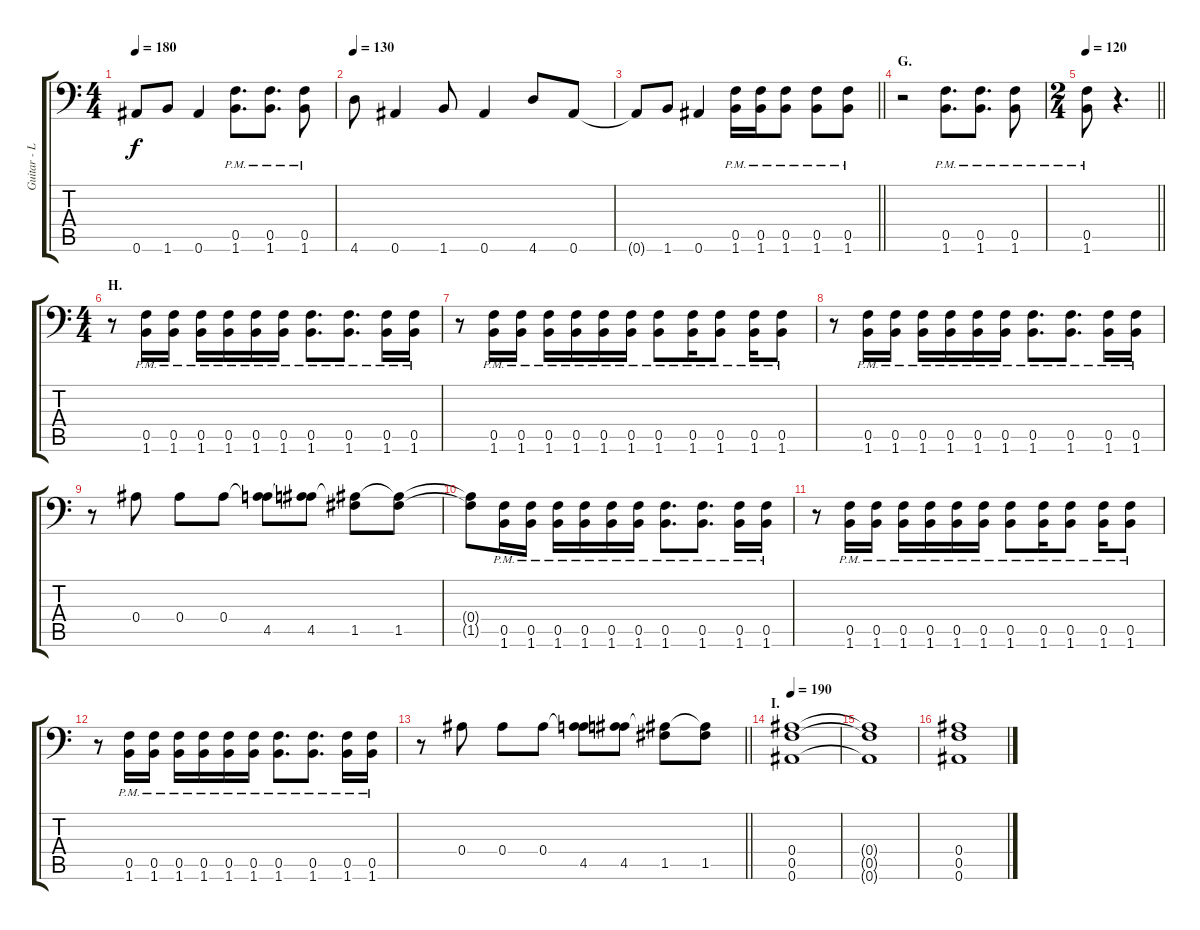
\track ("Guitar - Left" "Guitar - L") {mute instrument distortionguitar}
\staff {score tabs}
\tuning (C4 G3 Eb3 Bb2 F2 Bb1) {hide}
\ts (4 4)
\tempo 180
\clef f4
\ks c
0.6{t}.8{dy f} 1.6.8 0.6.4 (0.5{pm} 1.6{pm}).8{d} (0.5{pm} 1.6{pm}).8{d} (0.5{pm} 1.6{pm}).8 |
\tempo 130
4.6.8 0.6.4 1.6.8 0.6.4 4.6.8 0.6.8 |
\barLineRight lightlight
0.6{t}.8 1.6.8 0.6.4 (0.5{pm} 1.6{pm}).16 (0.5{pm} 1.6{pm}).16 (0.5{pm} 1.6{pm}).8 (0.5{pm} 1.6{pm}).8 (0.5{pm} 1.6{pm}).8 |
\section ("" "G.")
r.2 (0.5{pm} 1.6{pm}).8{d} (0.5{pm} 1.6{pm}).8{d} (0.5{pm} 1.6{pm}).8 |
\ts (2 4)
\tempo 120
\barLineRight lightlight
(0.5{pm} 1.6{pm}).8 r.4{d} |
\ts (4 4)
\section ("" "H.")
r.8 (0.5{pm} 1.6{pm}).16 (0.5{pm} 1.6{pm}).16 (0.5{pm} 1.6{pm}).16 (0.5{pm} 1.6{pm}).16 (0.5{pm} 1.6{pm}).16 (0.5{pm} 1.6{pm}).16 (0.5{pm} 1.6{pm}).8{d} (0.5{pm} 1.6{pm}).8{d} (0.5{pm} 1.6{pm}).16 (0.5{pm} 1.6{pm}).16 |
r.8 (0.5{pm} 1.6{pm}).16 (0.5{pm} 1.6{pm}).16 (0.5{pm} 1.6{pm}).16 (0.5{pm} 1.6{pm}).16 (0.5{pm} 1.6{pm}).16 (0.5{pm} 1.6{pm}).16 (0.5{pm} 1.6{pm}).8 (0.5{pm} 1.6{pm}).16 (0.5{pm} 1.6{pm}).8 (0.5{pm} 1.6{pm}).16 (0.5{pm} 1.6{pm}).8 |
r.8 (0.5{pm} 1.6{pm}).16 (0.5{pm} 1.6{pm}).16 (0.5{pm} 1.6{pm}).16 (0.5{pm} 1.6{pm}).16 (0.5{pm} 1.6{pm}).16 (0.5{pm} 1.6{pm}).16 (0.5{pm} 1.6{pm}).8{d} (0.5{pm} 1.6{pm}).8{d} (0.5{pm} 1.6{pm}).16 (0.5{pm} 1.6{pm}).16 |
r.8 0.4.8 0.4.8 0.4.8 (0.4{t} 4.5).8 (0.4{t} 4.5).8 (0.4{t} 1.5).8 (0.4{t} 1.5).8 |
(0.4{t} 1.5{t}).8 (0.5{pm} 1.6{pm}).16 (0.5{pm} 1.6{pm}).16 (0.5{pm} 1.6{pm}).16 (0.5{pm} 1.6{pm}).16 (0.5{pm} 1.6{pm}).16 (0.5{pm} 1.6{pm}).16 (0.5{pm} 1.6{pm}).8{d} (0.5{pm} 1.6{pm}).8{d} (0.5{pm} 1.6{pm}).16 (0.5{pm} 1.6{pm}).16 |
r.8 (0.5{pm} 1.6{pm}).16 (0.5{pm} 1.6{pm}).16 (0.5{pm} 1.6{pm}).16 (0.5{pm} 1.6{pm}).16 (0.5{pm} 1.6{pm}).16 (0.5{pm} 1.6{pm}).16 (0.5{pm} 1.6{pm}).8 (0.5{pm} 1.6{pm}).16 (0.5{pm} 1.6{pm}).8 (0.5{pm} 1.6{pm}).16 (0.5{pm} 1.6{pm}).8 |
r.8 (0.5{pm} 1.6{pm}).16 (0.5{pm} 1.6{pm}).16 (0.5{pm} 1.6{pm}).16 (0.5{pm} 1.6{pm}).16 (0.5{pm} 1.6{pm}).16 (0.5{pm} 1.6{pm}).16 (0.5{pm} 1.6{pm}).8{d} (0.5{pm} 1.6{pm}).8{d} (0.5{pm} 1.6{pm}).16 (0.5{pm} 1.6{pm}).16 |
\barLineRight lightlight
r.8 0.4.8 0.4.8 0.4.8 (0.4{t} 4.5).8 (0.4{t} 4.5).8 (0.4{t} 1.5).8 (0.4{t} 1.5).8 |
\section ("" "I.")
\tempo 190
(0.4 0.5 0.6).1 |
(0.4{t} 0.5{t} 0.6{t}).1 |
(0.4 0.5 0.6).1
